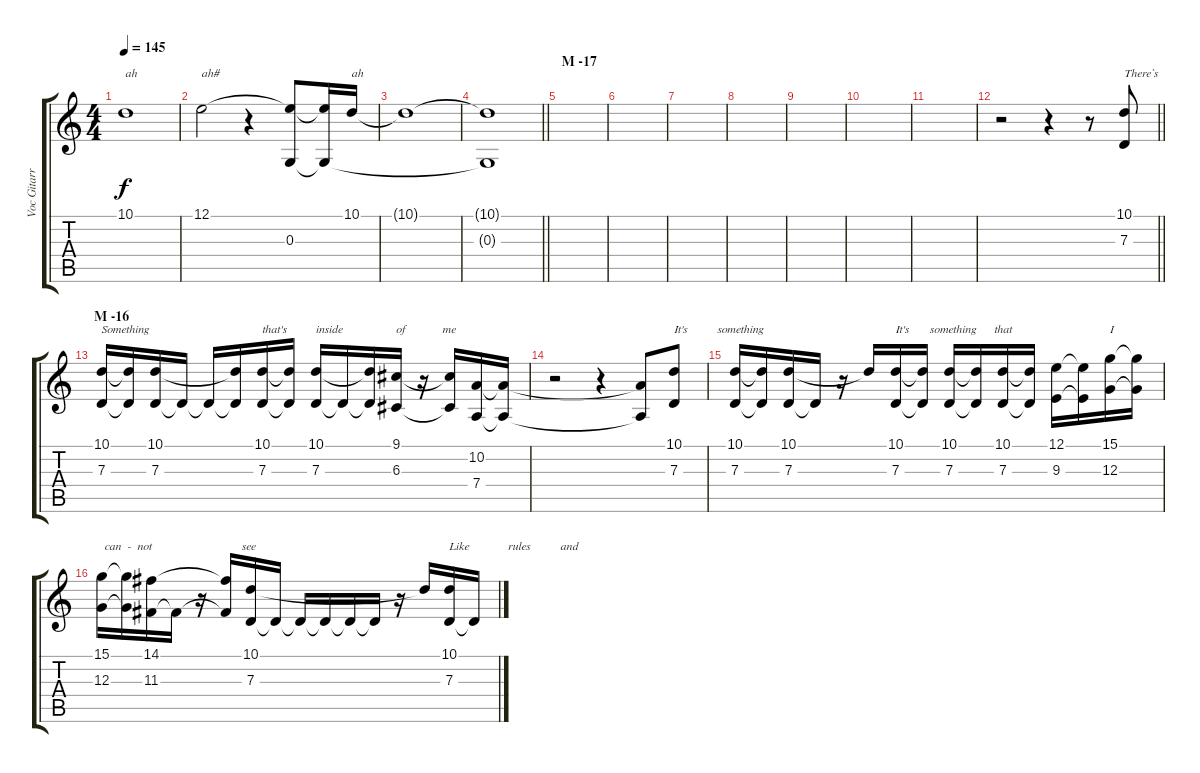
\track ("Voc Gitarre" "Voc Gitarr") {instrument lead6voice}
\staff {score tabs}
\tuning (E4 B3 G3 D3 A2 E2) {hide}
\ts (4 4)
\tempo 145
\clef g2
\ks c
10.1.1{txt "ah" dy f} |
12.1.2{txt "ah#"} r.4 (12.1{t} 0.3).8 (12.1{t} 0.3{t}).16 10.1.16{txt "ah"} |
10.1{t}.1 |
\barLineRight lightlight
(10.1{t} 0.3{t}).1 |
\section ("" "M -17")
|
|
|
|
|
|
|
\barLineRight lightlight
r.2 r.4 r.8 (10.1 7.3).8{txt "There`s"} |
\section ("" "M -16")
(10.1 7.3).16{txt "Something "} (10.1{t} 7.3{t}).16 (10.1 7.3).16 7.3{t}.16 7.3{t}.16 (10.1{t} 7.3{t}).16 (10.1 7.3).16{txt "that's "} (10.1{t} 7.3{t}).16 (10.1 7.3).16{txt "inside "} 7.3{t}.16 (10.1{t} 7.3{t}).16 (9.1 6.3).16{txt "of            me"} r.16 (9.1{t} 6.3{t}).16 (10.2 7.4).16 (10.2{t} 7.4{t}).16 |
r.2 r.4 (10.2{t} 7.4{t}).8 (10.1 7.3).8{txt "It's          something          "} |
(10.1 7.3).16 (10.1{t} 7.3{t}).16 (10.1 7.3).16 7.3{t}.16 r.16 10.1{t}.16 (10.1 7.3).16{txt "It's       something      that "} (10.1{t} 7.3{t}).16 (10.1 7.3).16 (10.1{t} 7.3{t}).16 (10.1 7.3).16 (10.1{t} 7.3{t}).16 (12.1 9.3).16 (12.1{t} 9.3{t}).16 (15.1 12.3).16{txt "I"} (15.1{t} 12.3{t}).16 |
(15.1 12.3).16{txt " can  -  not                              see"} (15.1{t} 12.3{t}).16 (14.1 11.3).16 11.3{t}.16 r.16 (14.1{t} 11.3{t}).16 (10.1 7.3).16 7.3{t}.16 7.3{t}.16 7.3{t}.16 7.3{t}.16 7.3{t}.16 r.16 10.1{t}.16 (10.1 7.3).16{txt "Like             rules          and "} 7.3{t}.16
